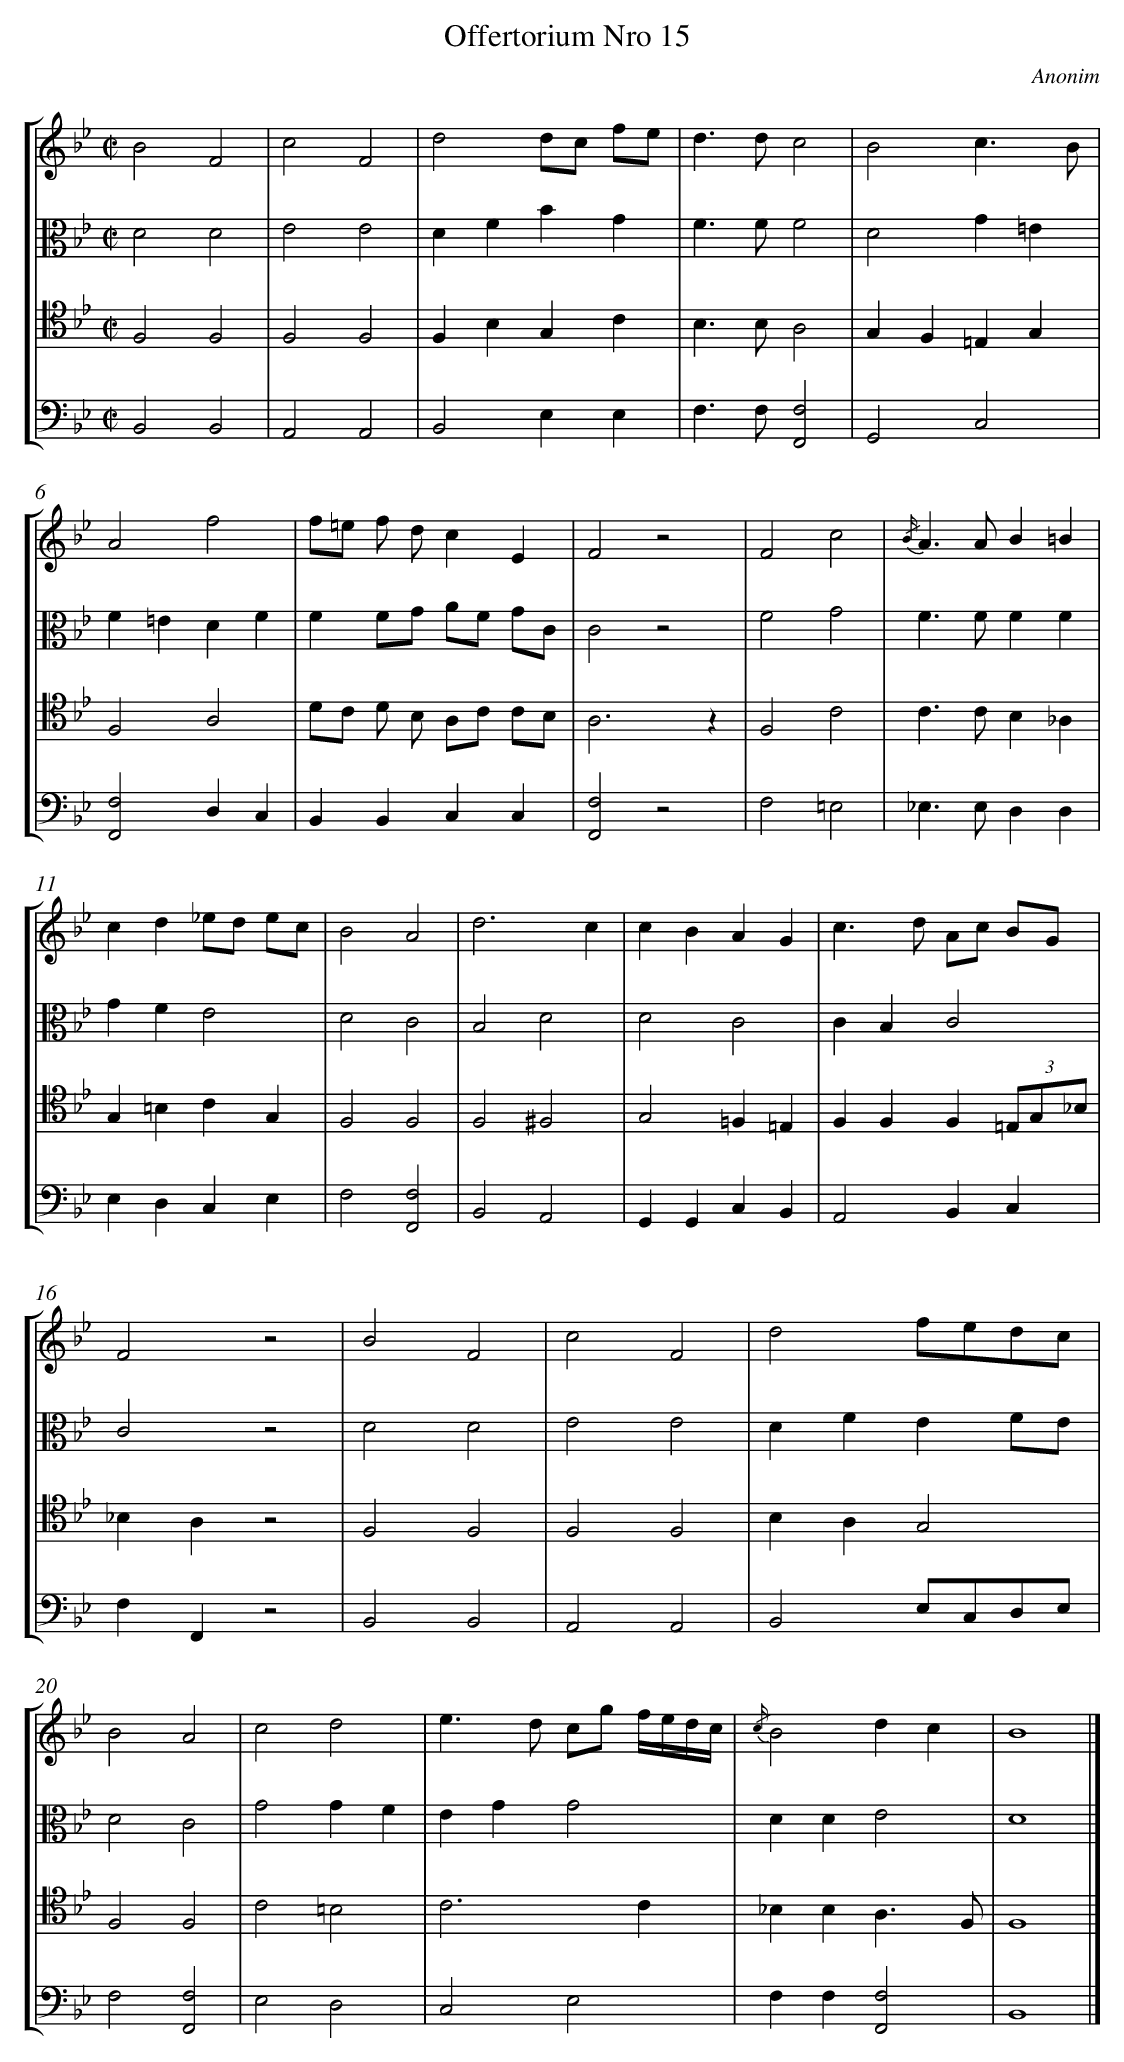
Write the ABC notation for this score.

X:1
T: Offertorium Nro 15
C: Anonim
L: 1/4
M: C|
%%staves [1 2 3 4]
V: 1
V: 2 clef=alto
V: 3 clef=tenor
V: 4 clef=bass
K: Bb
[V:1] B2F2 |
[V:2] D2D2 |
[V:3] F,2F,2 |
[V:4] B,,2B,,2 |
[V:1] c2F2 |
[V:2] E2E2 |
[V:3] F,2F,2 |
[V:4] A,,2A,,2 |
[V:1] d2d/c/ f/e/ |
[V:2] DFBG |
[V:3] F,B,G,C |
[V:4] B,,2E,E, |
[V:1] d>dc2 |
[V:2] F>FF2 |
[V:3] B,>B,A,2 |
[V:4] F,>F,[F,2F,,2] |
[V:1] B2c3/B/ |
[V:2] D2G=E |
[V:3] G,F,=E,G, |
[V:4] G,,2C,2 |
[V:1] A2f2 |
[V:2] F=EDF |
[V:3] F,2A,2 |
[V:4] [F,2F,,2]D,C, |
[V:1] f/=e/ f/ d/cE |
[V:2] FF/G/ A/F/ G/C/ |
[V:3] D/C/ D/ B,/ A,/C/ C/B,/ |
[V:4] B,,B,,C,C, |
[V:1] F2z2 |
[V:2] C2z2 |
[V:3] A,3z |
[V:4] [F,2F,,2]z2 |
[V:1] F2c2 |
[V:2] F2G2 |
[V:3] F,2C2 |
[V:4] F,2=E,2 |
[V:1] {/B/}A>AB=B |
[V:2] F>FFF |
[V:3] C>CB,_A, |
[V:4] _E,>E,D,D, |
[V:1] cd_e/d/ e/c/ |
[V:2] GFE2 |
[V:3] G,=B,CG, |
[V:4] E,D,C,E, |
[V:1] B2A2 |
[V:2] D2C2 |
[V:3] F,2F,2 |
[V:4] F,2[F,2F,,2] |
[V:1] d3c |
[V:2] B,2D2 |
[V:3] F,2^F,2 |
[V:4] B,,2A,,2 |
[V:1] cBAG |
[V:2] D2C2 |
[V:3] G,2=F,=E, |
[V:4] G,,G,,C,B,, |
[V:1] c>d A/c/ B/G/ |
[V:2] CB,C2 |
[V:3] F,F,F,(3=E,/G,/_B,/ |
[V:4] A,,2B,,C, |
[V:1] F2z2 |
[V:2] C2z2 |
[V:3] _B,A,z2 |
[V:4] F,F,,z2 |
[V:1] B2F2 |
[V:2] D2D2 |
[V:3] F,2F,2 |
[V:4] B,,2B,,2 |
[V:1] c2F2 |
[V:2] E2E2 |
[V:3] F,2F,2 |
[V:4] A,,2A,,2 |
[V:1] d2f/e/d/c/ |
[V:2] DFEF/E/ |
[V:3] B,A,G,2 |
[V:4] B,,2E,/C,/D,/E,/ |
[V:1] B2A2 |
[V:2] D2C2 |
[V:3] F,2F,2 |
[V:4] F,2[F,2F,,2] |
[V:1] c2d2 |
[V:2] G2GF |
[V:3] C2=B,2 |
[V:4] E,2D,2 |
[V:1] e>d c/g/ f//e//d//c// |
[V:2] EGG2 |
[V:3] C3C |
[V:4] C,2E,2 |
[V:1] {/c/}B2dc |
[V:2] DDE2 |
[V:3] _B,B,A,3/F,/ |
[V:4] F,F,[F,2F,,2] |
[V:1] B4 |]
[V:2] D4 |]
[V:3] F,4 |]
[V:4] B,,4 |]
